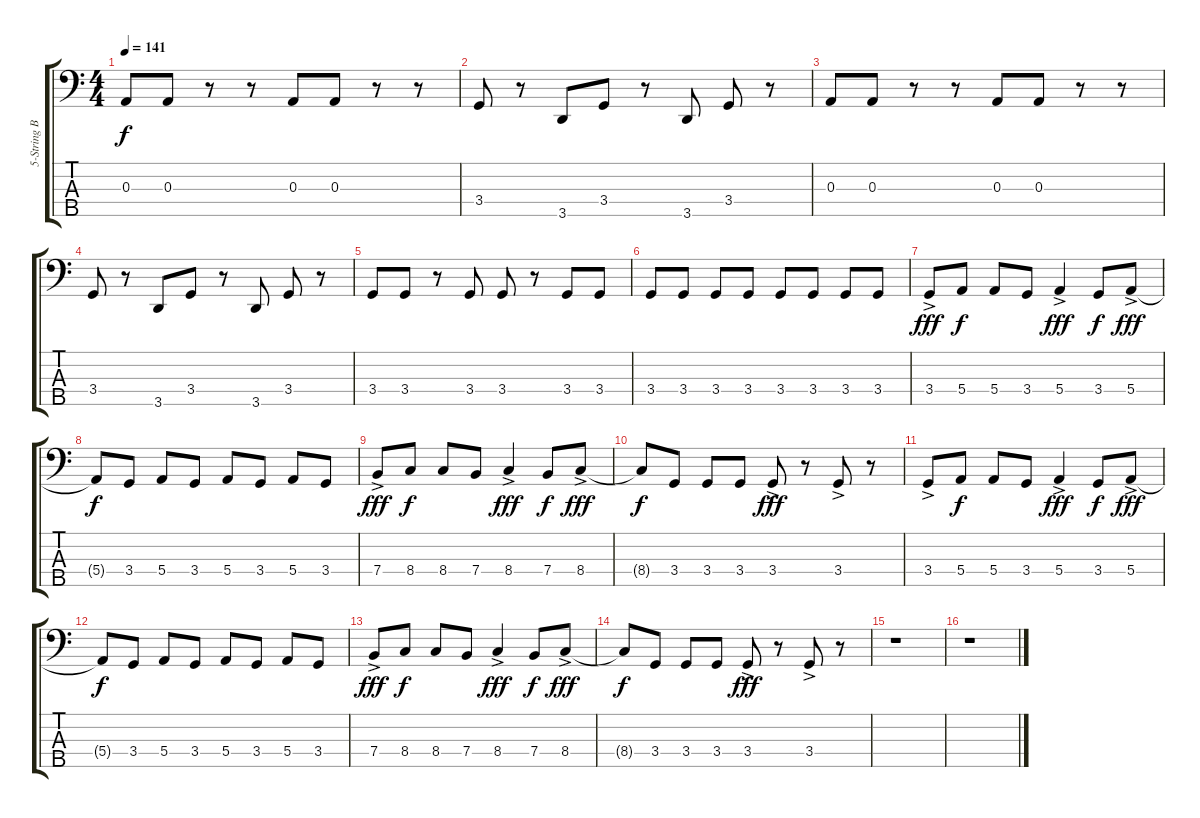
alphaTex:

\track ("5-String Bass" "5-String B") {instrument electricbasspick}
\staff {score tabs}
\tuning (G2 D2 A1 E1 B0) {hide}
\ts (4 4)
\tempo 141
\clef f4
\ks c
0.3.8{dy f} 0.3.8 r.8 r.8 0.3.8 0.3.8 r.8 r.8 |
3.4.8 r.8 3.5.8 3.4.8 r.8 3.5.8 3.4.8 r.8 |
0.3.8 0.3.8 r.8 r.8 0.3.8 0.3.8 r.8 r.8 |
3.4.8 r.8 3.5.8 3.4.8 r.8 3.5.8 3.4.8 r.8 |
3.4.8 3.4.8 r.8 3.4.8 3.4.8 r.8 3.4.8 3.4.8 |
3.4.8 3.4.8 3.4.8 3.4.8 3.4.8 3.4.8 3.4.8 3.4.8 |
3.4{ac}.8{dy fff} 5.4.8{dy f} 5.4.8 3.4.8 5.4{ac}.4{dy fff} 3.4.8{dy f} 5.4{ac}.8{dy fff} |
5.4{t}.8{dy f} 3.4.8 5.4.8 3.4.8 5.4.8 3.4.8 5.4.8 3.4.8 |
7.4{ac}.8{dy fff} 8.4.8{dy f} 8.4.8 7.4.8 8.4{ac}.4{dy fff} 7.4.8{dy f} 8.4{ac}.8{dy fff} |
8.4{t}.8{dy f} 3.4.8 3.4.8 3.4.8 3.4{ac}.8{dy fff} r.8 3.4{ac}.8 r.8 |
3.4{ac}.8 5.4.8{dy f} 5.4.8 3.4.8 5.4{ac}.4{dy fff} 3.4.8{dy f} 5.4{ac}.8{dy fff} |
5.4{t}.8{dy f} 3.4.8 5.4.8 3.4.8 5.4.8 3.4.8 5.4.8 3.4.8 |
7.4{ac}.8{dy fff} 8.4.8{dy f} 8.4.8 7.4.8 8.4{ac}.4{dy fff} 7.4.8{dy f} 8.4{ac}.8{dy fff} |
8.4{t}.8{dy f} 3.4.8 3.4.8 3.4.8 3.4{ac}.8{dy fff} r.8 3.4{ac}.8 r.8 |
r.1 |
r.1
